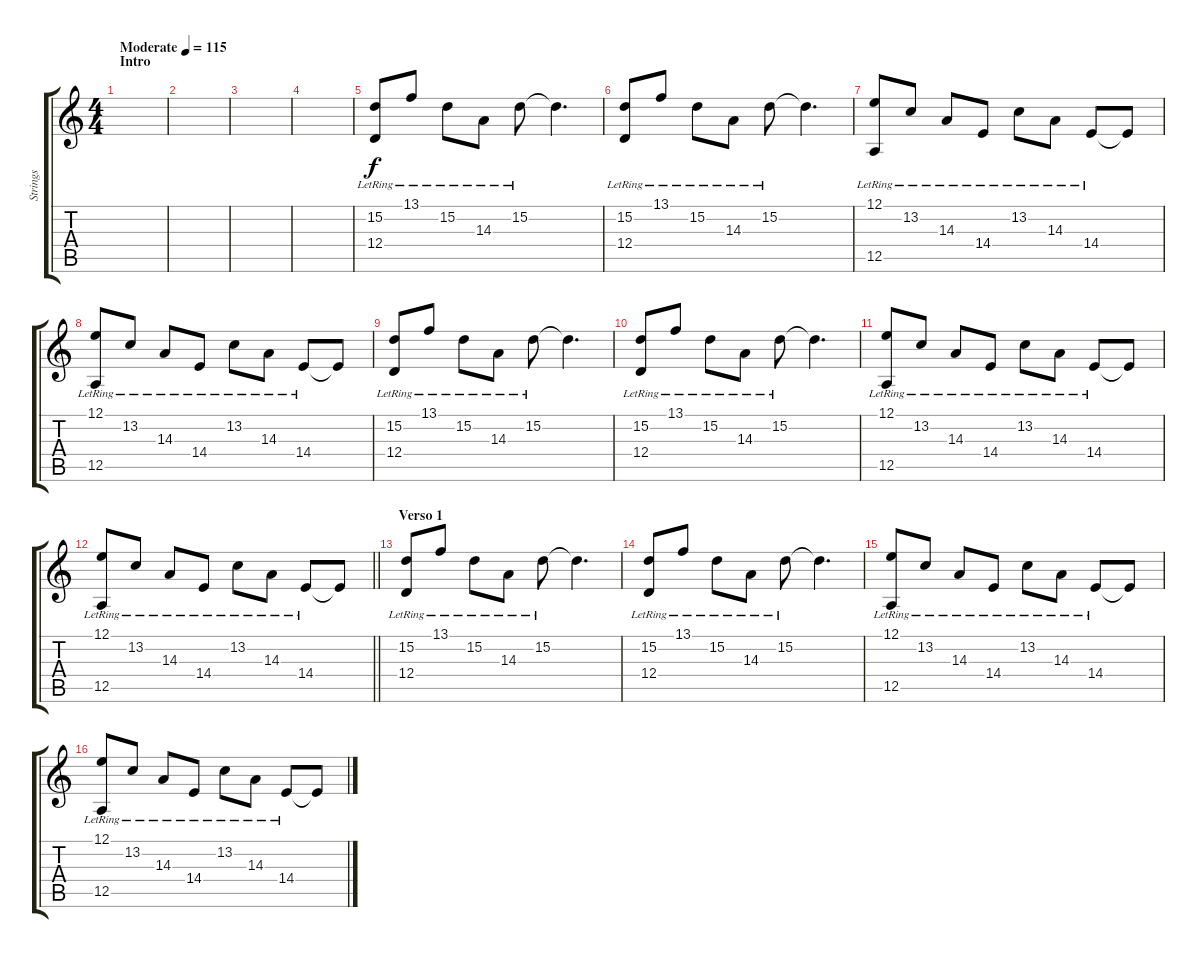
\track ("Strings" "Strings") {instrument acousticgrandpiano}
\staff {score tabs}
\tuning (E4 B3 G3 D3 A2 E2) {hide}
\ts (4 4)
\section ("" "Intro")
\tempo (115 "Moderate")
\clef g2
\ks c
|
|
|
|
(15.2{lr} 12.4{lr}).8 13.1{lr}.8 15.2{lr}.8 14.3{lr}.8 15.2{lr}.8 15.2{t}.4{d} |
(15.2{lr} 12.4{lr}).8 13.1{lr}.8 15.2{lr}.8 14.3{lr}.8 15.2{lr}.8 15.2{t}.4{d} |
(12.1{lr} 12.5{lr}).8 13.2{lr}.8 14.3{lr}.8 14.4{lr}.8 13.2{lr}.8 14.3{lr}.8 14.4{lr}.8 14.4{t}.8 |
(12.1{lr} 12.5{lr}).8 13.2{lr}.8 14.3{lr}.8 14.4{lr}.8 13.2{lr}.8 14.3{lr}.8 14.4{lr}.8 14.4{t}.8 |
(15.2{lr} 12.4{lr}).8 13.1{lr}.8 15.2{lr}.8 14.3{lr}.8 15.2{lr}.8 15.2{t}.4{d} |
(15.2{lr} 12.4{lr}).8 13.1{lr}.8 15.2{lr}.8 14.3{lr}.8 15.2{lr}.8 15.2{t}.4{d} |
(12.1{lr} 12.5{lr}).8 13.2{lr}.8 14.3{lr}.8 14.4{lr}.8 13.2{lr}.8 14.3{lr}.8 14.4{lr}.8 14.4{t}.8 |
\barLineRight lightlight
(12.1{lr} 12.5{lr}).8 13.2{lr}.8 14.3{lr}.8 14.4{lr}.8 13.2{lr}.8 14.3{lr}.8 14.4{lr}.8 14.4{t}.8 |
\section ("" "Verso 1")
(15.2{lr} 12.4{lr}).8 13.1{lr}.8 15.2{lr}.8 14.3{lr}.8 15.2{lr}.8 15.2{t}.4{d} |
(15.2{lr} 12.4{lr}).8 13.1{lr}.8 15.2{lr}.8 14.3{lr}.8 15.2{lr}.8 15.2{t}.4{d} |
(12.1{lr} 12.5{lr}).8 13.2{lr}.8 14.3{lr}.8 14.4{lr}.8 13.2{lr}.8 14.3{lr}.8 14.4{lr}.8 14.4{t}.8 |
(12.1{lr} 12.5{lr}).8 13.2{lr}.8 14.3{lr}.8 14.4{lr}.8 13.2{lr}.8 14.3{lr}.8 14.4{lr}.8 14.4{t}.8
